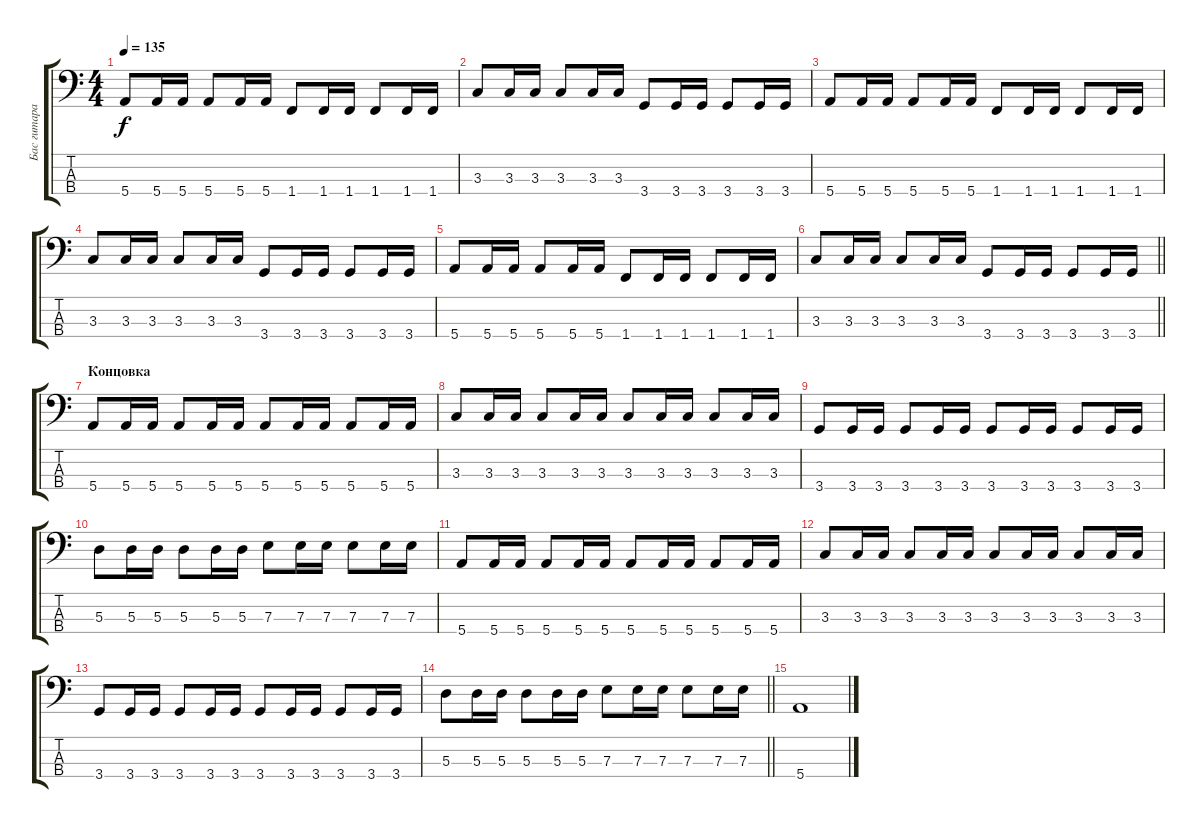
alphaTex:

\track ("Бас гитара" "Бас гитара") {instrument electricbassfinger}
\staff {score tabs}
\tuning (G2 D2 A1 E1) {hide}
\ts (4 4)
\tempo 135
\clef f4
\ks c
5.4.8{dy f} 5.4.16 5.4.16 5.4.8 5.4.16 5.4.16 1.4.8 1.4.16 1.4.16 1.4.8 1.4.16 1.4.16 |
3.3.8 3.3.16 3.3.16 3.3.8 3.3.16 3.3.16 3.4.8 3.4.16 3.4.16 3.4.8 3.4.16 3.4.16 |
5.4.8 5.4.16 5.4.16 5.4.8 5.4.16 5.4.16 1.4.8 1.4.16 1.4.16 1.4.8 1.4.16 1.4.16 |
3.3.8 3.3.16 3.3.16 3.3.8 3.3.16 3.3.16 3.4.8 3.4.16 3.4.16 3.4.8 3.4.16 3.4.16 |
5.4.8 5.4.16 5.4.16 5.4.8 5.4.16 5.4.16 1.4.8 1.4.16 1.4.16 1.4.8 1.4.16 1.4.16 |
\barLineRight lightlight
3.3.8 3.3.16 3.3.16 3.3.8 3.3.16 3.3.16 3.4.8 3.4.16 3.4.16 3.4.8 3.4.16 3.4.16 |
\section ("" "Концовка")
5.4.8 5.4.16 5.4.16 5.4.8 5.4.16 5.4.16 5.4.8 5.4.16 5.4.16 5.4.8 5.4.16 5.4.16 |
3.3.8 3.3.16 3.3.16 3.3.8 3.3.16 3.3.16 3.3.8 3.3.16 3.3.16 3.3.8 3.3.16 3.3.16 |
3.4.8 3.4.16 3.4.16 3.4.8 3.4.16 3.4.16 3.4.8 3.4.16 3.4.16 3.4.8 3.4.16 3.4.16 |
5.3.8 5.3.16 5.3.16 5.3.8 5.3.16 5.3.16 7.3.8 7.3.16 7.3.16 7.3.8 7.3.16 7.3.16 |
5.4.8 5.4.16 5.4.16 5.4.8 5.4.16 5.4.16 5.4.8 5.4.16 5.4.16 5.4.8 5.4.16 5.4.16 |
3.3.8 3.3.16 3.3.16 3.3.8 3.3.16 3.3.16 3.3.8 3.3.16 3.3.16 3.3.8 3.3.16 3.3.16 |
3.4.8 3.4.16 3.4.16 3.4.8 3.4.16 3.4.16 3.4.8 3.4.16 3.4.16 3.4.8 3.4.16 3.4.16 |
\barLineRight lightlight
5.3.8 5.3.16 5.3.16 5.3.8 5.3.16 5.3.16 7.3.8 7.3.16 7.3.16 7.3.8 7.3.16 7.3.16 |
5.4.1
